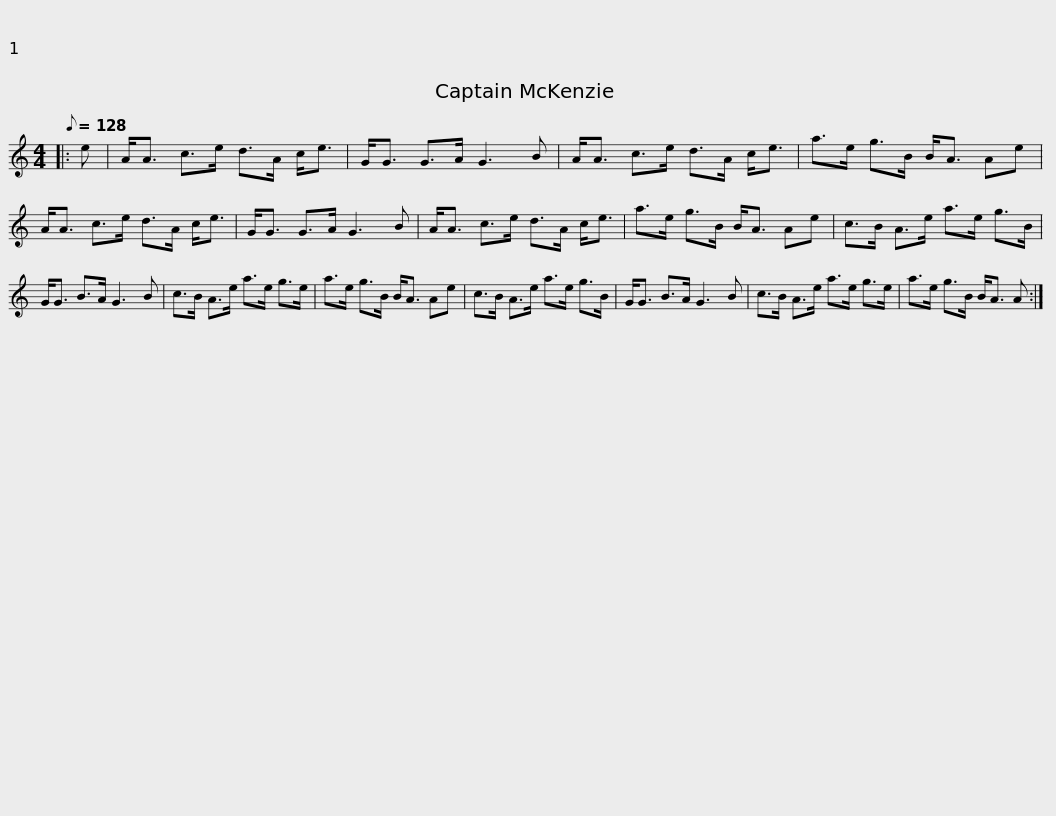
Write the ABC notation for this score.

X:1
L:1/8
Q:1/8=128
M:4/4
I:linebreak $
K:C
V:1 treble
V:1
|: e | A<A c>e d>A c<e | G<G G>A G3 B | A<A c>e d>A c<e | a>e g>B B<A Ae |$ %5
 A<A c>e d>A c<e | G<G G>A G3 B | A<A c>e d>A c<e | a>e g>B B<A Ae | c>B A>e a>e g>B |$ %10
 G<G B>A G3 B | c>B A>e a>e g>e | a>e g>B B<A Ae | c>B A>e a>e g>B | G<G B>A G3 B |$ %15
 c>B A>e a>e g>e | a>e g>B B<A A :| %17
